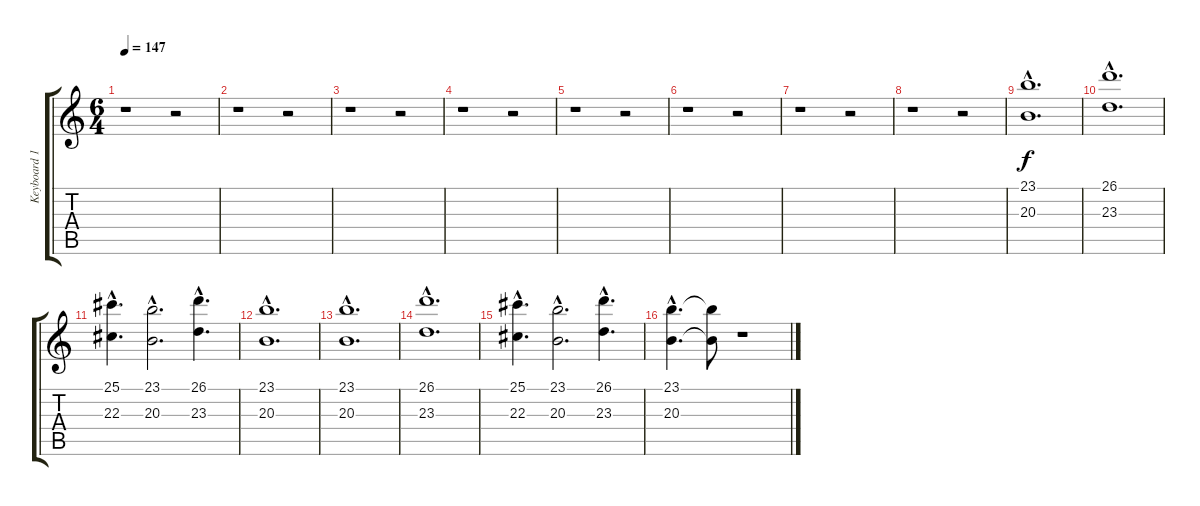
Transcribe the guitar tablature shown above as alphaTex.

\track ("Keyboard 1" "Keyboard 1") {instrument stringensemble1}
\staff {score tabs}
\tuning (C4 G3 Eb3 Bb2 F2 C2) {hide}
\ts (6 4)
\tempo 147
\clef g2
\ks c
r.1{dy f} r.2 |
\section ("" "")
r.1 r.2 |
r.1 r.2 |
r.1 r.2 |
r.1 r.2 |
r.1 r.2 |
r.1 r.2 |
r.1 r.2 |
\section ("" "")
(23.1{hac} 20.3{hac}).1{d} |
(26.1{hac} 23.3{hac}).1{d} |
(25.1{hac} 22.3{hac}).4{d} (23.1{hac} 20.3{hac}).2{d} (26.1{hac} 23.3{hac}).4{d} |
(23.1{hac} 20.3{hac}).1{d} |
(23.1{hac} 20.3{hac}).1{d} |
(26.1{hac} 23.3{hac}).1{d} |
(25.1{hac} 22.3{hac}).4{d} (23.1{hac} 20.3{hac}).2{d} (26.1{hac} 23.3{hac}).4{d} |
(23.1{hac} 20.3{hac}).4{d} (23.1{t} 20.3{t}).8 r.1
